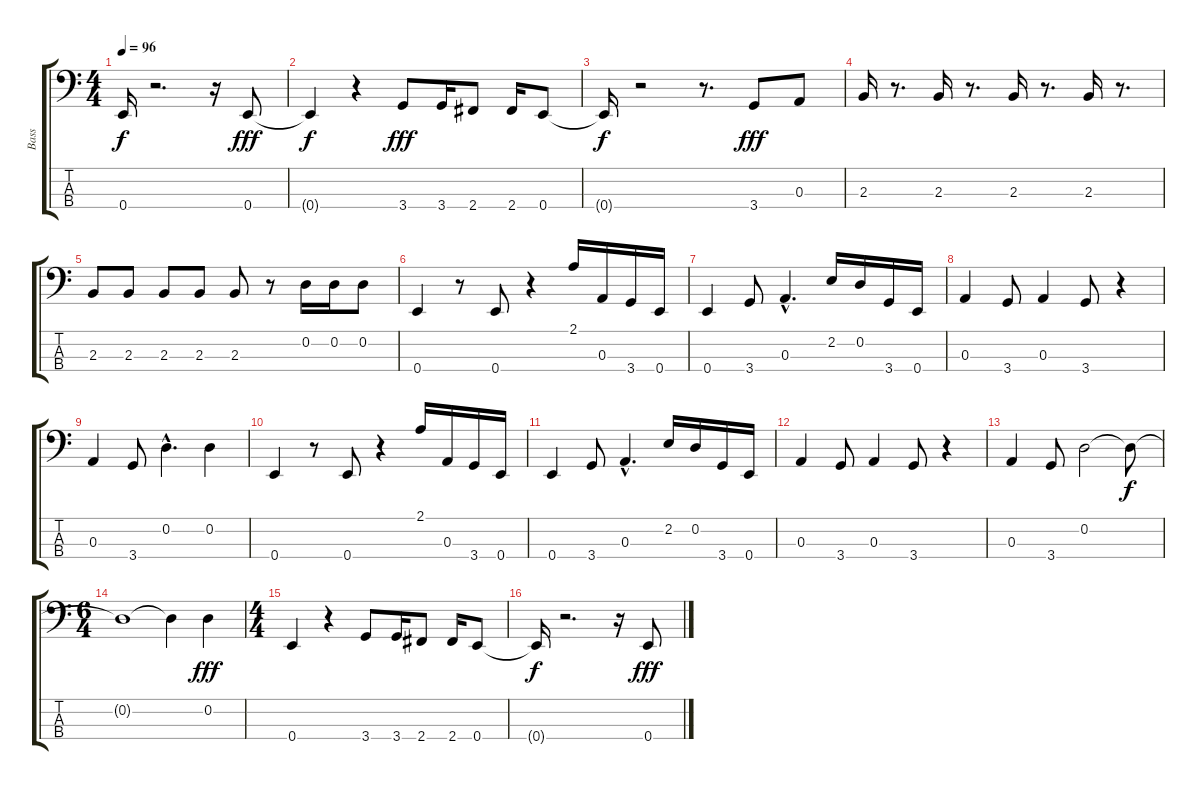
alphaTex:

\track ("Bass" "Bass") {instrument electricbassfinger}
\staff {score tabs}
\tuning (G2 D2 A1 E1) {hide}
\ts (4 4)
\tempo 96
\clef f4
\ks c
0.4{t}.16{dy f} r.2{d} r.16 0.4.8{dy fff} |
0.4{t}.4{dy f} r.4 3.4.8{dy fff} 3.4.16 2.4.8 2.4.16 0.4.8 |
0.4{t}.16{dy f} r.2 r.8{d} 3.4.8{dy fff} 0.3.8 |
2.3.16 r.8{d} 2.3.16 r.8{d} 2.3.16 r.8{d} 2.3.16 r.8{d} |
2.3.8 2.3.8 2.3.8 2.3.8 2.3.8 r.8 0.2.16 0.2.16 0.2.8 |
0.4.4 r.8 0.4.8 r.4 2.1.16 0.3.16 3.4.16 0.4.16 |
0.4.4 3.4.8 0.3{hac}.4{d} 2.2.16 0.2.16 3.4.16 0.4.16 |
0.3.4 3.4.8 0.3.4 3.4.8 r.4 |
0.3.4 3.4.8 0.2{hac}.4{d} 0.2.4 |
0.4.4 r.8 0.4.8 r.4 2.1.16 0.3.16 3.4.16 0.4.16 |
0.4.4 3.4.8 0.3{hac}.4{d} 2.2.16 0.2.16 3.4.16 0.4.16 |
0.3.4 3.4.8 0.3.4 3.4.8 r.4 |
0.3.4 3.4.8 0.2.2 0.2{t}.8{dy f} |
\ts (6 4)
0.2{t}.1 0.2{t}.4 0.2.4{dy fff} |
\ts (4 4)
0.4.4 r.4 3.4.8 3.4.16 2.4.8 2.4.16 0.4.8 |
0.4{t}.16{dy f} r.2{d} r.16 0.4.8{dy fff}
